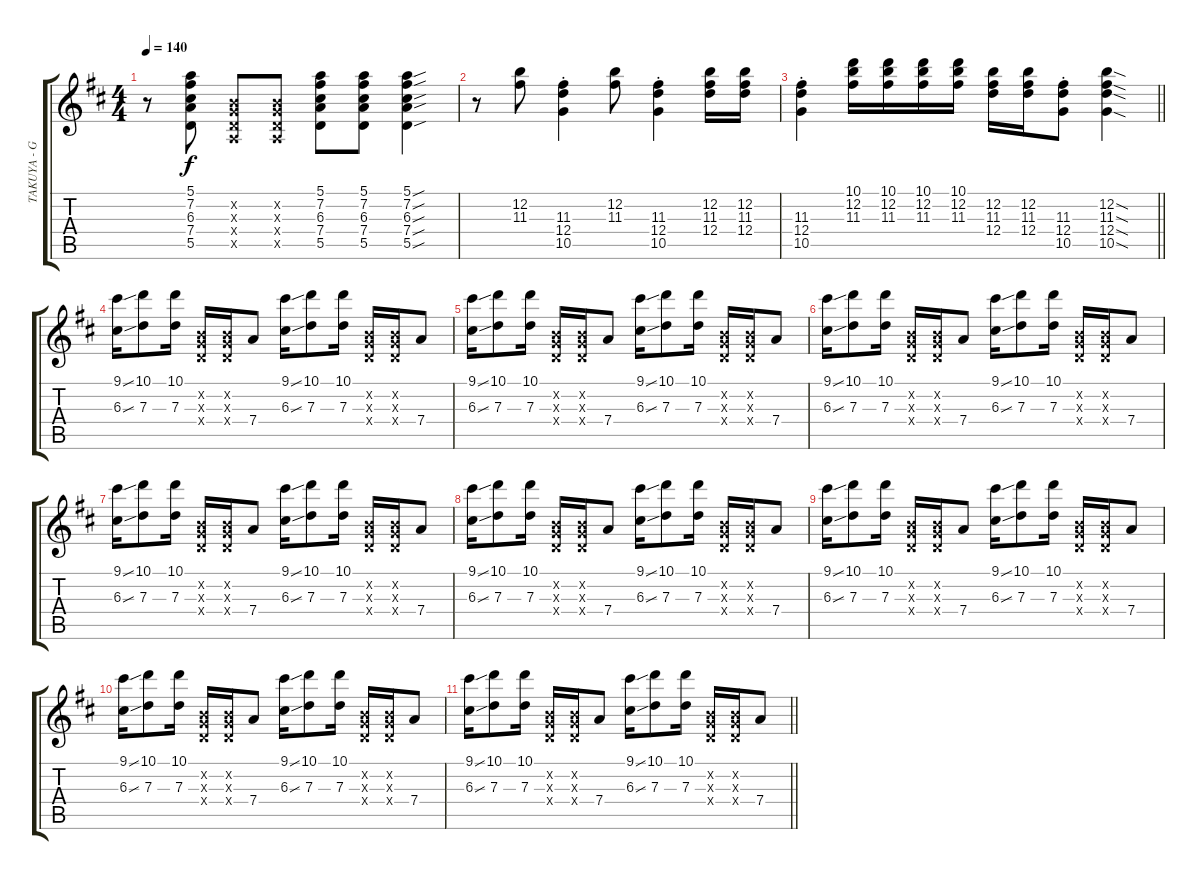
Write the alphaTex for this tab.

\track ("TAKUYA - Guitar 2" "TAKUYA - G") {instrument overdrivenguitar}
\staff {score tabs}
\tuning (E4 B3 G3 D3 A2 E2) {hide}
\ts (4 4)
\tempo 140
\clef g2
\ks d
r.8{dy f} (5.1 7.2 6.3 7.4 5.5).8 (0.2{x} 0.3{x} 0.4{x} 0.5{x}).8 (0.2{x} 0.3{x} 0.4{x} 0.5{x}).8 (5.1 7.2 6.3 7.4 5.5).8 (5.1 7.2 6.3 7.4 5.5).8 (5.1{sou} 7.2{sou} 6.3{sou} 7.4{sou} 5.5{sou}).4 |
r.8 (12.2 11.3).8 (11.3{st} 12.4{st} 10.5{st}).4 (12.2 11.3).8 (11.3{st} 12.4{st} 10.5{st}).4 (12.2 11.3 12.4).16 (12.2 11.3 12.4).16 |
\barLineRight lightlight
(11.3{st} 12.4{st} 10.5{st}).4 (10.1 12.2 11.3).16 (10.1 12.2 11.3).16 (10.1 12.2 11.3).16 (10.1 12.2 11.3).16 (12.2 11.3 12.4).16 (12.2 11.3 12.4).16 (11.3{st} 12.4{st} 10.5{st}).8 (12.2{sod} 11.3{sod} 12.4{sod} 10.5{sod}).4 |
(9.1{ss} 6.3{ss}).16 (10.1 7.3).8 (10.1 7.3).16 (0.2{x} 0.3{x} 0.4{x}).16 (0.2{x} 0.3{x} 0.4{x}).16 7.4.8 (9.1{ss} 6.3{ss}).16 (10.1 7.3).8 (10.1 7.3).16 (0.2{x} 0.3{x} 0.4{x}).16 (0.2{x} 0.3{x} 0.4{x}).16 7.4.8 |
(9.1{ss} 6.3{ss}).16 (10.1 7.3).8 (10.1 7.3).16 (0.2{x} 0.3{x} 0.4{x}).16 (0.2{x} 0.3{x} 0.4{x}).16 7.4.8 (9.1{ss} 6.3{ss}).16 (10.1 7.3).8 (10.1 7.3).16 (0.2{x} 0.3{x} 0.4{x}).16 (0.2{x} 0.3{x} 0.4{x}).16 7.4.8 |
(9.1{ss} 6.3{ss}).16 (10.1 7.3).8 (10.1 7.3).16 (0.2{x} 0.3{x} 0.4{x}).16 (0.2{x} 0.3{x} 0.4{x}).16 7.4.8 (9.1{ss} 6.3{ss}).16 (10.1 7.3).8 (10.1 7.3).16 (0.2{x} 0.3{x} 0.4{x}).16 (0.2{x} 0.3{x} 0.4{x}).16 7.4.8 |
(9.1{ss} 6.3{ss}).16 (10.1 7.3).8 (10.1 7.3).16 (0.2{x} 0.3{x} 0.4{x}).16 (0.2{x} 0.3{x} 0.4{x}).16 7.4.8 (9.1{ss} 6.3{ss}).16 (10.1 7.3).8 (10.1 7.3).16 (0.2{x} 0.3{x} 0.4{x}).16 (0.2{x} 0.3{x} 0.4{x}).16 7.4.8 |
(9.1{ss} 6.3{ss}).16 (10.1 7.3).8 (10.1 7.3).16 (0.2{x} 0.3{x} 0.4{x}).16 (0.2{x} 0.3{x} 0.4{x}).16 7.4.8 (9.1{ss} 6.3{ss}).16 (10.1 7.3).8 (10.1 7.3).16 (0.2{x} 0.3{x} 0.4{x}).16 (0.2{x} 0.3{x} 0.4{x}).16 7.4.8 |
(9.1{ss} 6.3{ss}).16 (10.1 7.3).8 (10.1 7.3).16 (0.2{x} 0.3{x} 0.4{x}).16 (0.2{x} 0.3{x} 0.4{x}).16 7.4.8 (9.1{ss} 6.3{ss}).16 (10.1 7.3).8 (10.1 7.3).16 (0.2{x} 0.3{x} 0.4{x}).16 (0.2{x} 0.3{x} 0.4{x}).16 7.4.8 |
(9.1{ss} 6.3{ss}).16 (10.1 7.3).8 (10.1 7.3).16 (0.2{x} 0.3{x} 0.4{x}).16 (0.2{x} 0.3{x} 0.4{x}).16 7.4.8 (9.1{ss} 6.3{ss}).16 (10.1 7.3).8 (10.1 7.3).16 (0.2{x} 0.3{x} 0.4{x}).16 (0.2{x} 0.3{x} 0.4{x}).16 7.4.8 |
\barLineRight lightlight
(9.1{ss} 6.3{ss}).16 (10.1 7.3).8 (10.1 7.3).16 (0.2{x} 0.3{x} 0.4{x}).16 (0.2{x} 0.3{x} 0.4{x}).16 7.4.8 (9.1{ss} 6.3{ss}).16 (10.1 7.3).8 (10.1 7.3).16 (0.2{x} 0.3{x} 0.4{x}).16 (0.2{x} 0.3{x} 0.4{x}).16 7.4.8
